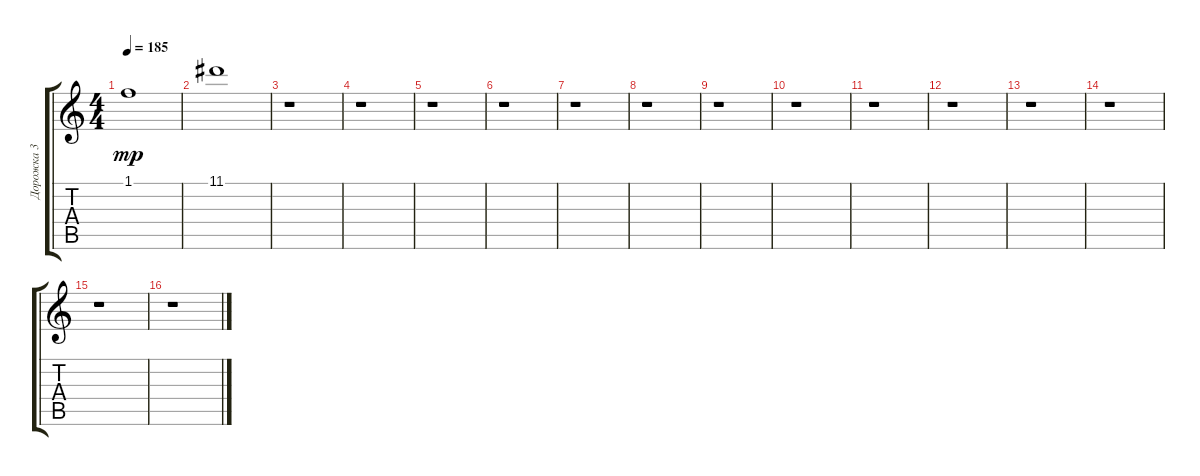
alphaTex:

\track ("Дорожка 3" "Дорожка 3") {instrument distortionguitar}
\staff {score tabs}
\tuning (E4 B3 G3 D3 A2 E2) {hide}
\ts (4 4)
\tempo 185
\clef g2
\ks c
1.1.1{dy mp} |
11.1.1 |
r.1 |
r.1 |
r.1 |
r.1 |
r.1 |
r.1 |
r.1 |
r.1 |
r.1 |
r.1 |
r.1 |
r.1 |
r.1 |
r.1
